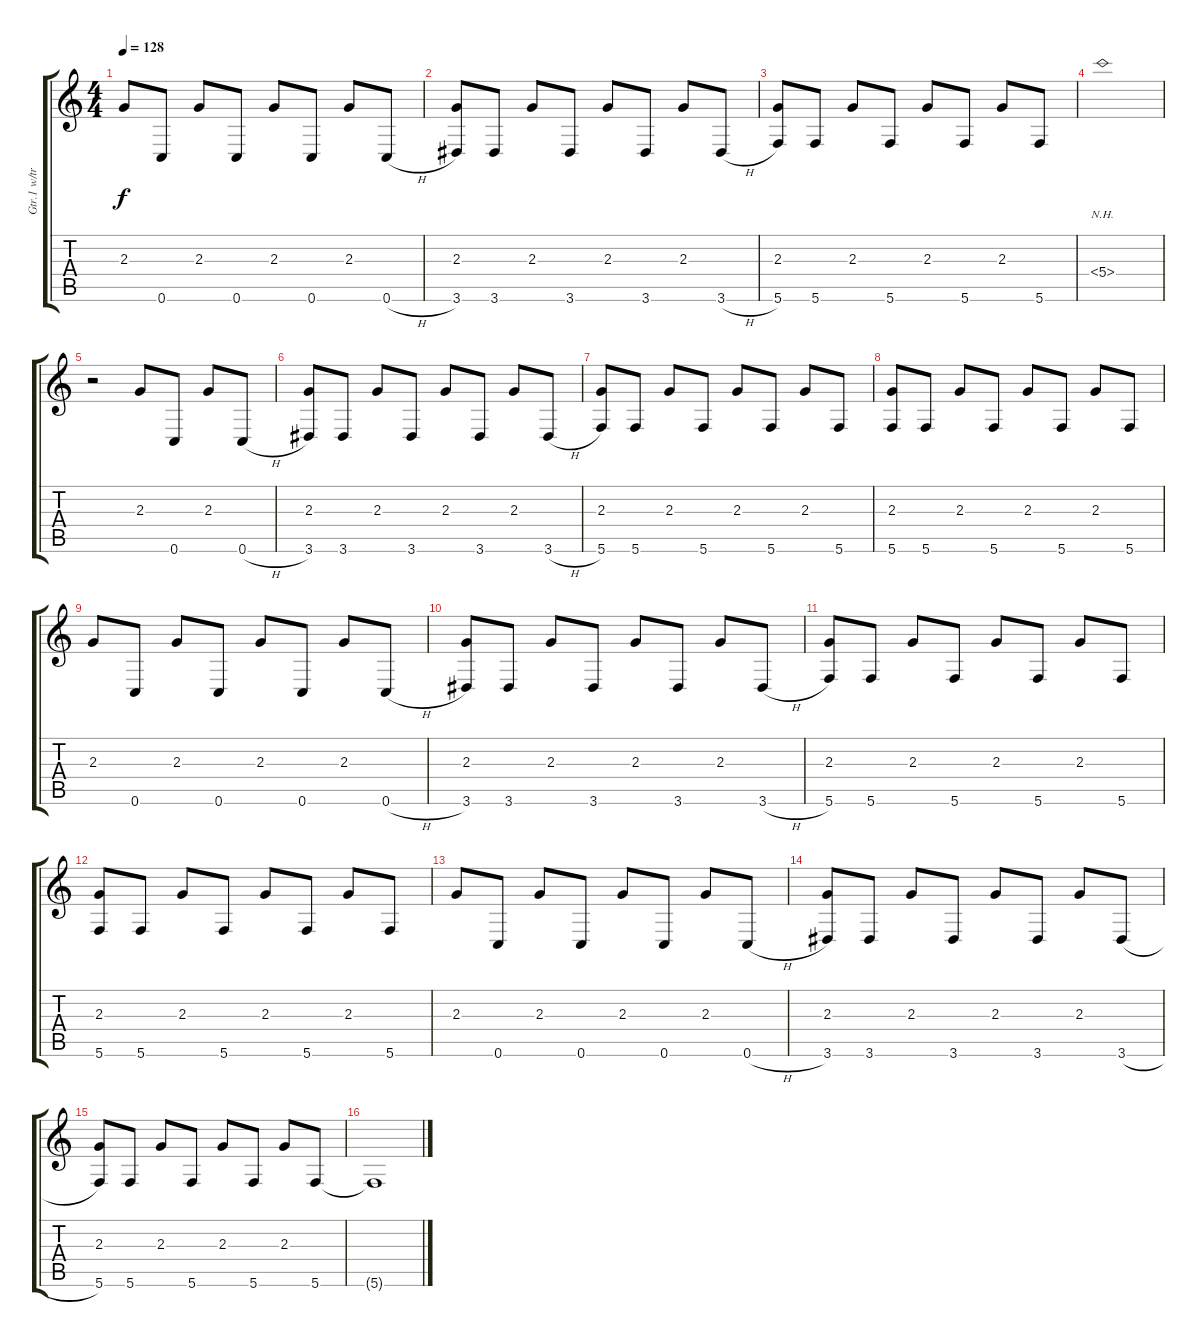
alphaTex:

\track ("Gtr.1 w/tremolo" "Gtr.1 w/tr") {instrument electricguitarclean}
\staff {score tabs}
\tuning (D4 A3 F3 C3 G2 C2) {hide}
\ts (4 4)
\tempo 128
\clef g2
\ks c
2.3.8{dy f} 0.6.8 2.3.8 0.6.8 2.3.8 0.6.8 2.3.8 0.6{h}.8 |
(2.3 3.6).8 3.6.8 2.3.8 3.6.8 2.3.8 3.6.8 2.3.8 3.6{h}.8 |
(2.3 5.6).8 5.6.8 2.3.8 5.6.8 2.3.8 5.6.8 2.3.8 5.6.8 |
5.4{nh}.1 |
r.2 2.3.8 0.6.8 2.3.8 0.6{h}.8 |
(2.3 3.6).8 3.6.8 2.3.8 3.6.8 2.3.8 3.6.8 2.3.8 3.6{h}.8 |
(2.3 5.6).8 5.6.8 2.3.8 5.6.8 2.3.8 5.6.8 2.3.8 5.6.8 |
(2.3 5.6).8 5.6.8 2.3.8 5.6.8 2.3.8 5.6.8 2.3.8 5.6.8 |
2.3.8 0.6.8 2.3.8 0.6.8 2.3.8 0.6.8 2.3.8 0.6{h}.8 |
(2.3 3.6).8 3.6.8 2.3.8 3.6.8 2.3.8 3.6.8 2.3.8 3.6{h}.8 |
(2.3 5.6).8 5.6.8 2.3.8 5.6.8 2.3.8 5.6.8 2.3.8 5.6.8 |
(2.3 5.6).8 5.6.8 2.3.8 5.6.8 2.3.8 5.6.8 2.3.8 5.6.8 |
2.3.8 0.6.8 2.3.8 0.6.8 2.3.8 0.6.8 2.3.8 0.6{h}.8 |
(2.3 3.6).8 3.6.8 2.3.8 3.6.8 2.3.8 3.6.8 2.3.8 3.6{h}.8 |
(2.3 5.6).8 5.6.8 2.3.8 5.6.8 2.3.8 5.6.8 2.3.8 5.6.8 |
5.6{t}.1
